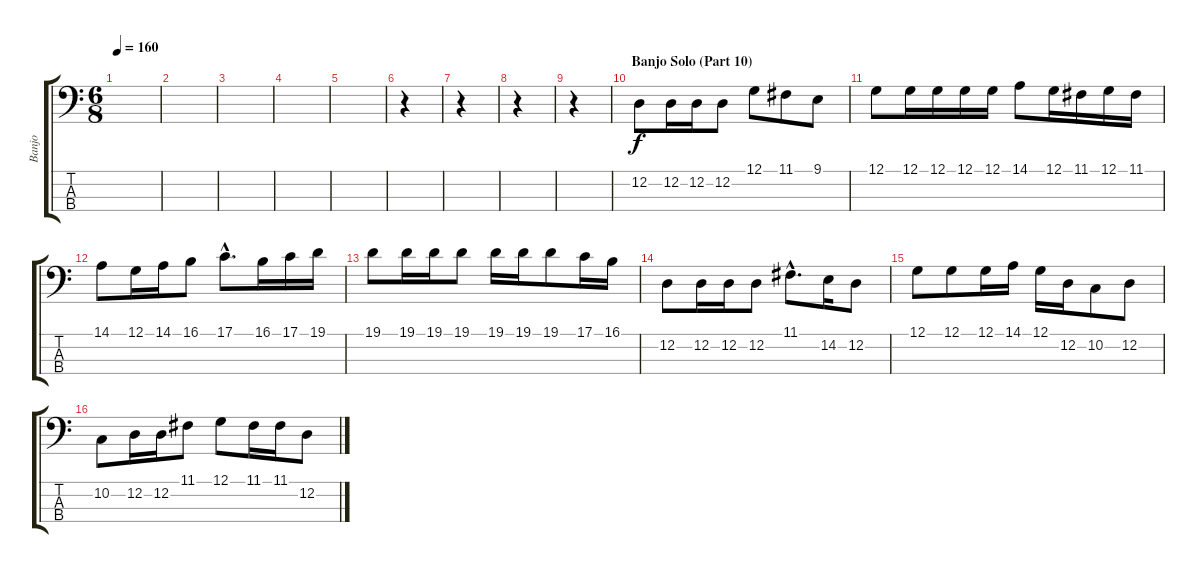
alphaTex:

\track ("Banjo" "Banjo") {instrument orchestralharp}
\staff {score tabs}
\tuning (G2 D2 A1 E1) {hide}
\ts (6 8)
\tempo 160
\clef f4
\ks c
|
|
|
|
|
r.4 |
r.4 |
r.4 |
r.4 |
\section ("" "Banjo Solo (Part 10)")
12.2.8 12.2.16 12.2.16 12.2.8 12.1.8 11.1.8 9.1.8 |
12.1.8 12.1.16 12.1.16 12.1.16 12.1.16 14.1.8 12.1.16 11.1.16 12.1.16 11.1.16 |
14.1.8 12.1.16 14.1.16 16.1.8 17.1{hac}.8{d} 16.1.16 17.1.16 19.1.16 |
19.1.8 19.1.16 19.1.16 19.1.8 19.1.16 19.1.16 19.1.8 17.1.16 16.1.16 |
12.2.8 12.2.16 12.2.16 12.2.8 11.1{hac}.8{d} 14.2.16 12.2.8 |
12.1.8 12.1.8 12.1.16 14.1.16 12.1.16 12.2.16 10.2.8 12.2.8 |
10.2.8 12.2.16 12.2.16 11.1.8 12.1.8 11.1.16 11.1.16 12.2.8
